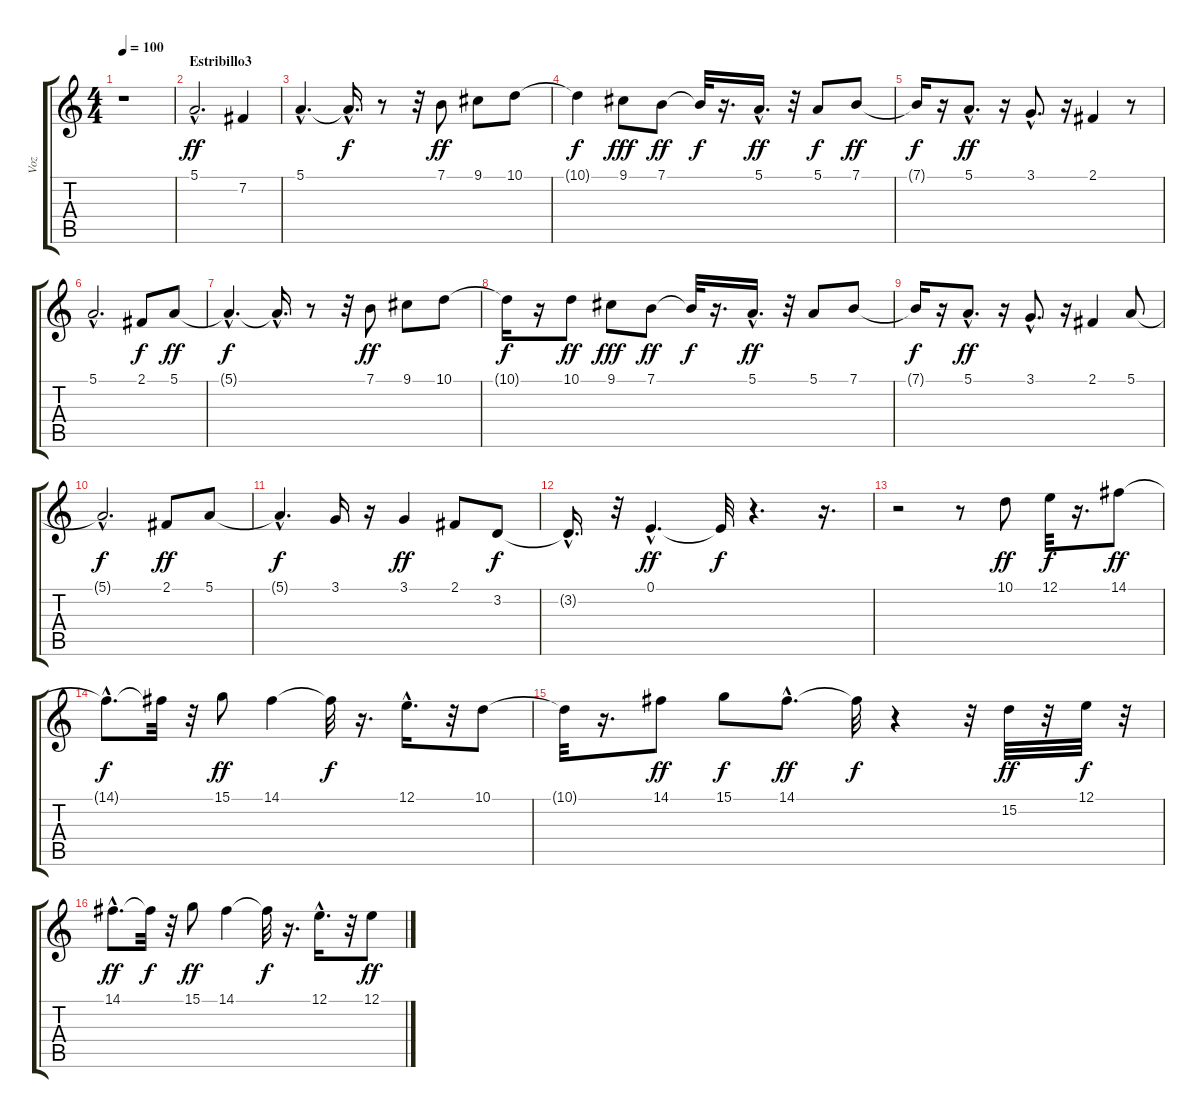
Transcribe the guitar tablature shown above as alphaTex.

\track ("Voz" "Voz") {instrument tenorsax}
\staff {score tabs}
\tuning (E4 B3 G3 D3 A2 E2) {hide}
\ts (4 4)
\tempo 100
\clef g2
\ks c
r.1{dy f} |
\section ("" "Estribillo3")
5.1{hac}.2{d dy ff} 7.2.4 |
5.1{hac}.4{d} 5.1{hac t}.16{d dy f} r.8 r.32 7.1.8{dy ff} 9.1.8 10.1.8 |
10.1{t}.4{dy f} 9.1.8{dy fff} 7.1.8{dy ff} 7.1{t}.32{dy f} r.16{d} 5.1{hac}.16{d dy ff} r.32 5.1.8{dy f} 7.1.8{dy ff} |
7.1{t}.16{dy f} r.16 5.1{hac}.8{d dy ff} r.16 3.1{hac}.8{d} r.16 2.1.4 r.8 |
5.1{hac}.2{d} 2.1.8{dy f} 5.1.8{dy ff} |
5.1{hac t}.4{d dy f} 5.1{hac t}.16{d} r.8 r.32 7.1.8{dy ff} 9.1.8 10.1.8 |
10.1{t}.16{dy f} r.16 10.1.8{dy ff} 9.1.8{dy fff} 7.1.8{dy ff} 7.1{t}.32{dy f} r.16{d} 5.1{hac}.16{d dy ff} r.32 5.1.8 7.1.8 |
7.1{t}.16{dy f} r.16 5.1{hac}.8{d dy ff} r.16 3.1{hac}.8{d} r.16 2.1.4 5.1.8 |
5.1{hac t}.2{d dy f} 2.1.8{dy ff} 5.1.8 |
5.1{hac t}.4{d dy f} 3.1.16 r.16 3.1.4{dy ff} 2.1.8 3.2.8{dy f} |
3.2{hac t}.16{d} r.32 0.1{hac}.4{d dy ff} 0.1{t}.32{dy f} r.4{d} r.16{d} |
r.2 r.8 10.1.8{dy ff} 12.1.32{dy f} r.16{d} 14.1.8{dy ff} |
14.1{hac t}.8{d dy f} 14.1{t}.32 r.32 15.1.8{dy ff} 14.1.4 14.1{t}.32{dy f} r.16{d} 12.1{hac}.16{d} r.32 10.1.8 |
10.1{t}.32 r.16{d} 14.1.8{dy ff} 15.1.8{dy f} 14.1{hac}.8{d dy ff} 14.1{t}.32{dy f} r.4 r.32 15.2.32{dy ff} r.32 12.1.32{dy f} r.32 |
14.1{hac}.8{d dy ff} 14.1{t}.32{dy f} r.32 15.1.8{dy ff} 14.1.4 14.1{t}.32{dy f} r.16{d} 12.1{hac}.16{d} r.32 12.1.8{dy ff}
